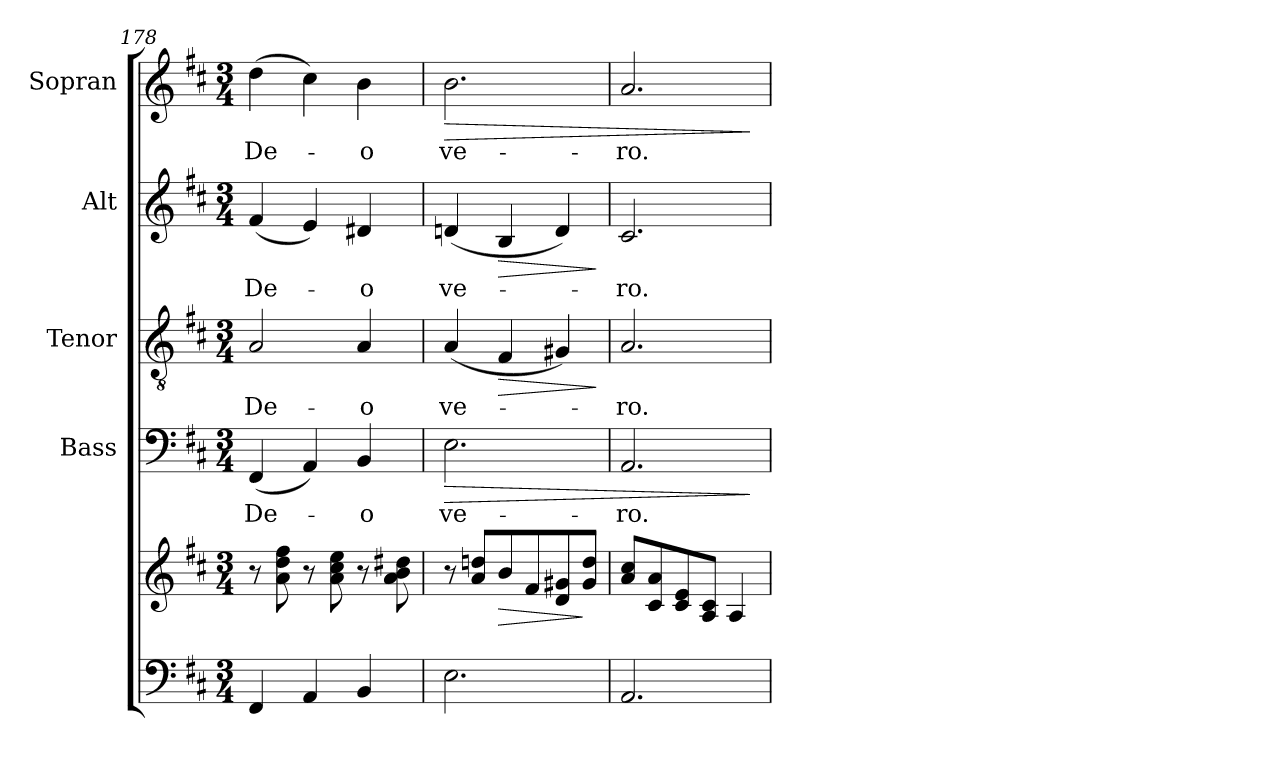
**kern	**kern	**dynam	**kern	**text	**dynam	**kern	**text	**dynam	**kern	**text	**dynam	**kern	**text	**dynam
*part5	*part5	*part5	*part4	*part4	*part4	*part3	*part3	*part3	*part2	*part2	*part2	*part1	*part1	*part1
*staff6	*staff5	*staff5/6	*staff4	*staff4	*staff4	*staff3	*staff3	*staff3	*staff2	*staff2	*staff2	*staff1	*staff1	*staff1
*	*	*	*I"Bass	*	*	*I"Tenor	*	*	*I"Alt	*	*	*I"Sopran	*	*
*	*	*	*I'B.	*	*	*I'T.	*	*	*I'A.	*	*	*I'S.	*	*
*clefF4	*clefG2	*	*clefF4	*	*	*clefGv2	*	*	*clefG2	*	*	*clefG2	*	*
*k[f#c#]	*k[f#c#]	*	*k[f#c#]	*	*	*k[f#c#]	*	*	*k[f#c#]	*	*	*k[f#c#]	*	*
*D:	*D:	*	*D:	*	*	*D:	*	*	*D:	*	*	*D:	*	*
*M3/4	*M3/4	*	*M3/4	*	*	*M3/4	*	*	*M3/4	*	*	*M3/4	*	*
=178	=178	=178	=178	=178	=178	=178	=178	=178	=178	=178	=178	=178	=178	=178
!	!	!	!	!LO:LY:b	!	!	!LO:LY:b	!	!	!LO:LY:b	!	!	!LO:LY:b	!
4FF#/	8r	.	(<4FF#/	De-	.	2A/	De-	.	(<4f#/	De-	.	(>4dd\	De-	.
.	8a\ 8dd\ 8ff#\	.	.	.	.	.	.	.	.	.	.	.	.	.
4AA/	8r	.	4AA/)	.	.	.	.	.	4e/)	.	.	4cc#\)	.	.
.	8a\ 8cc#\ 8ee\	.	.	.	.	.	.	.	.	.	.	.	.	.
!	!	!	!	!LO:LY:b	!	!	!LO:LY:b	!	!	!LO:LY:b	!	!	!LO:LY:b	!
4BB/	8r	.	4BB/	-o	.	4A/	-o	.	4d#X/	-o	.	4b\	-o	.
.	8a\ 8b\ 8dd#X\	.	.	.	.	.	.	.	.	.	.	.	.	.
=179	=179	=179	=179	=179	=179	=179	=179	=179	=179	=179	=179	=179	=179	=179
!	!	!	!	!LO:LY:b	!LO:HP:b	!	!LO:LY:b	!	!	!LO:LY:b	!	!	!LO:LY:b	!LO:HP:b
2.E\	8r	.	2.E\	ve-	>	(<4A/	ve-	.	(<4dn/	ve-	.	2.b\	ve-	>
.	8a/ 8ddn/L	.	.	.	.	.	.	.	.	.	.	.	.	.
!	!	!LO:HP:b	!	!	!	!	!	!LO:HP:b	!	!	!LO:HP:b	!	!	!
.	8b/	>	.	.	.	4F#/	.	>	4B/	.	>	.	.	.
.	8f#/	.	.	.	.	.	.	.	.	.	.	.	.	.
.	8d/ 8g#X/	.	.	.	.	4G#X/)	.	.	4d/)	.	.	.	.	.
.	8g#/ 8dd/J	]	.	.	.	.	.	.	.	.	.	.	.	.
.	.	.	.	.	.	.	.	]	.	.	]	.	.	.
=180	=180	=180	=180	=180	=180	=180	=180	=180	=180	=180	=180	=180	=180	=180
!	!	!	!	!LO:LY:b	!	!	!LO:LY:b	!	!	!LO:LY:b	!	!	!LO:LY:b	!
2.AA/	8a/ 8cc#/L	.	2.AA/	-ro.	.	2.A/	-ro.	.	2.c#/	-ro.	.	2.a/	-ro.	.
.	8c#/ 8a/	.	.	.	.	.	.	.	.	.	.	.	.	.
.	8c#/ 8e/	.	.	.	.	.	.	.	.	.	.	.	.	.
.	8A/ 8c#/J	.	.	.	.	.	.	.	.	.	.	.	.	.
.	4A/	.	.	.	.	.	.	.	.	.	.	.	.	.
.	.	.	.	.	]	.	.	.	.	.	.	.	.	]
=	=	=	=	=	=	=	=	=	=	=	=	=	=	=
*-	*-	*-	*-	*-	*-	*-	*-	*-	*-	*-	*-	*-	*-	*-
